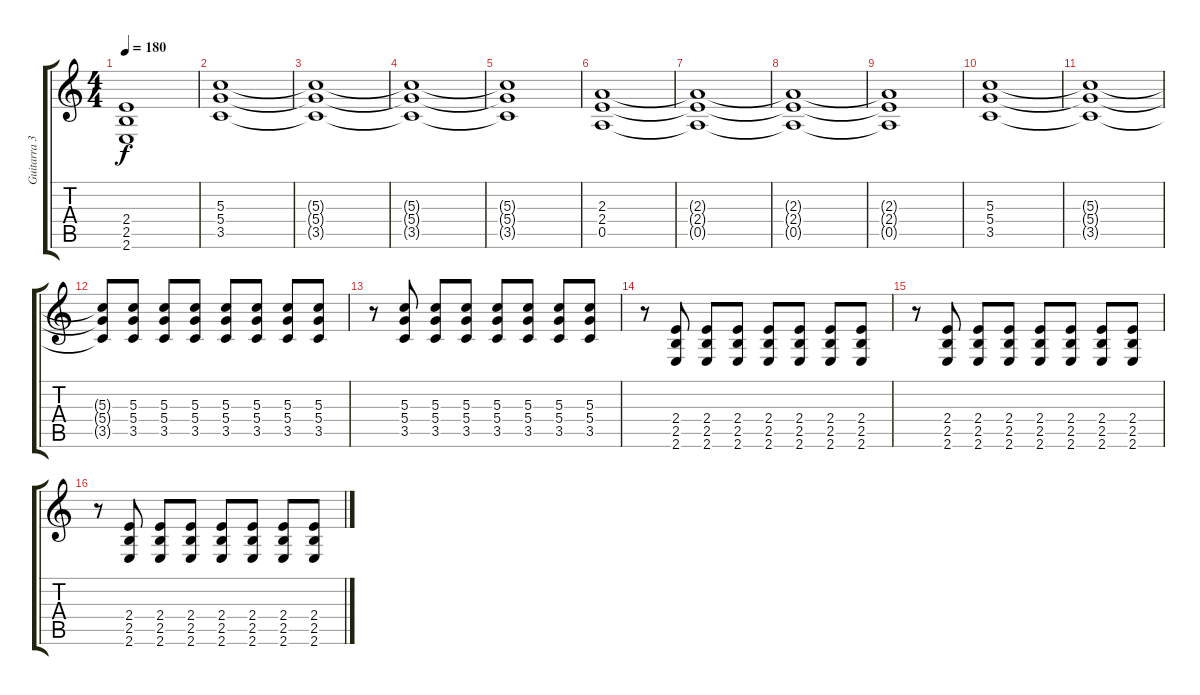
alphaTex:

\track ("Guitarra 3" "Guitarra 3") {instrument distortionguitar bank 255}
\staff {score tabs}
\tuning (D4 B3 G3 D3 A2 D2) {hide}
\ts (4 4)
\tempo 180
\clef g2
\ks c
(2.4{t} 2.5{t} 2.6{t}).1{dy f} |
(5.3 5.4 3.5).1 |
(5.3{t} 5.4{t} 3.5{t}).1 |
(5.3{t} 5.4{t} 3.5{t}).1 |
(5.3{t} 5.4{t} 3.5{t}).1 |
(2.3 2.4 0.5).1 |
(2.3{t} 2.4{t} 0.5{t}).1 |
(2.3{t} 2.4{t} 0.5{t}).1 |
(2.3{t} 2.4{t} 0.5{t}).1 |
(5.3 5.4 3.5).1 |
(5.3{t} 5.4{t} 3.5{t}).1 |
(5.3{t} 5.4{t} 3.5{t}).8 (5.3 5.4 3.5).8 (5.3 5.4 3.5).8 (5.3 5.4 3.5).8 (5.3 5.4 3.5).8 (5.3 5.4 3.5).8 (5.3 5.4 3.5).8 (5.3 5.4 3.5).8 |
r.8 (5.3 5.4 3.5).8 (5.3 5.4 3.5).8 (5.3 5.4 3.5).8 (5.3 5.4 3.5).8 (5.3 5.4 3.5).8 (5.3 5.4 3.5).8 (5.3 5.4 3.5).8 |
r.8 (2.4 2.5 2.6).8 (2.4 2.5 2.6).8 (2.4 2.5 2.6).8 (2.4 2.5 2.6).8 (2.4 2.5 2.6).8 (2.4 2.5 2.6).8 (2.4 2.5 2.6).8 |
r.8 (2.4 2.5 2.6).8 (2.4 2.5 2.6).8 (2.4 2.5 2.6).8 (2.4 2.5 2.6).8 (2.4 2.5 2.6).8 (2.4 2.5 2.6).8 (2.4 2.5 2.6).8 |
r.8 (2.4 2.5 2.6).8 (2.4 2.5 2.6).8 (2.4 2.5 2.6).8 (2.4 2.5 2.6).8 (2.4 2.5 2.6).8 (2.4 2.5 2.6).8 (2.4 2.5 2.6).8
